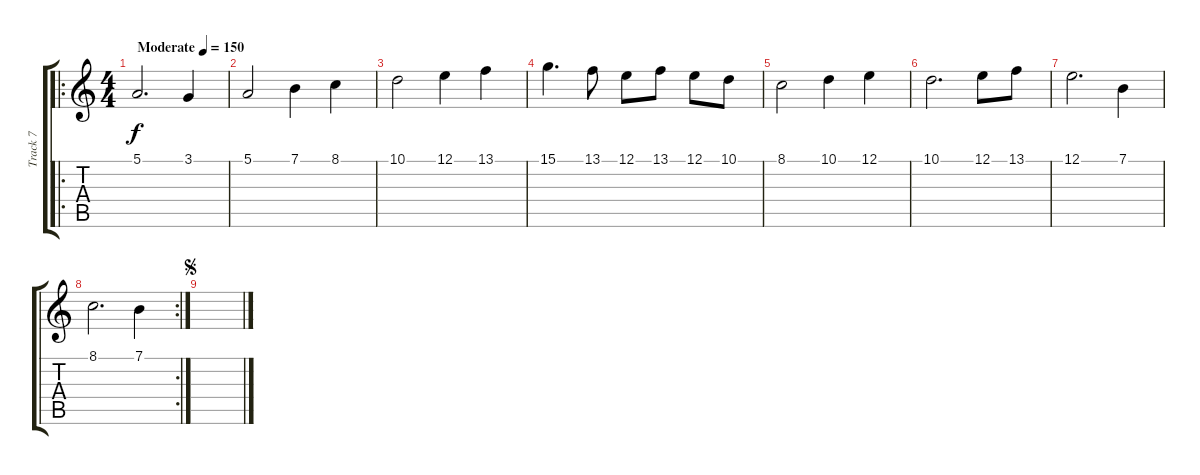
\track ("Track 7" "Track 7") {instrument frenchhorn}
\staff {score tabs}
\tuning (E4 B3 G3 D3 A2 E2) {hide}
\ro
\ts (4 4)
\tempo (150 "Moderate")
\clef g2
\ks c
5.1.2{d dy f instrument frenchhorn} 3.1.4 |
5.1.2 7.1.4 8.1.4 |
10.1.2 12.1.4 13.1.4 |
15.1.4{d} 13.1.8 12.1.8 13.1.8 12.1.8 10.1.8 |
8.1.2 10.1.4 12.1.4 |
10.1.2{d} 12.1.8 13.1.8 |
12.1.2{d} 7.1.4 |
\rc 2
8.1.2{d} 7.1.4 |
\jump segno
